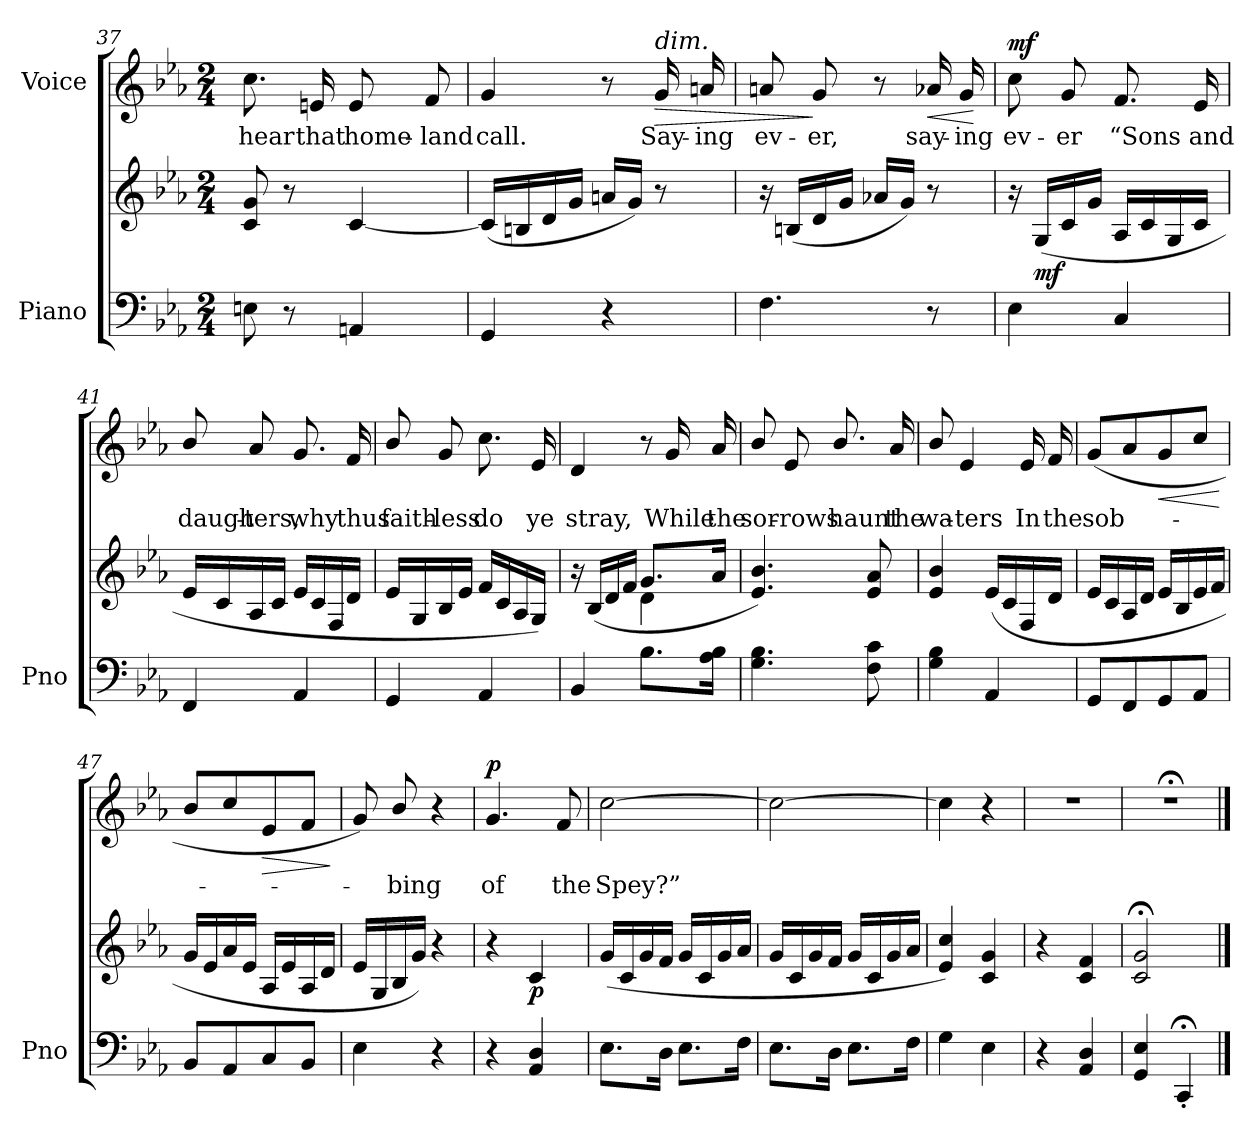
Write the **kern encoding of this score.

**kern	**kern	**dynam	**kern	**text	**dynam
*part2	*part2	*part2	*part1	*part1	*part1
*staff3	*staff2	*staff2/3	*staff1	*staff1	*staff1
*I"Piano	*	*	*I"Voice	*	*
*I'Pno	*	*	*	*	*
*clefF4	*clefG2	*	*clefG2	*	*
*k[b-e-a-]	*k[b-e-a-]	*	*k[b-e-a-]	*	*
*M2/4	*M2/4	*	*M2/4	*	*
=37	=37	=37	=37	=37	=37
!	!	!	!	!LO:LY:b	!
8En\	8c/ 8g/	.	8.cc\	hear	.
8r	8r	.	.	.	.
!	!	!	!	!LO:LY:b	!
.	.	.	16en/	that	.
!	!	!	!	!LO:LY:b	!
4AAn/	[4c/	.	8e/	home-	.
!	!	!	!	!LO:LY:b	!
.	.	.	8f/	-land	.
!!LO:LB:g=z
=38	=38	=38	=38	=38	=38
!	!	!	!	!LO:LY:b	!
4GG/	(16c/LL]	.	4g/	call.	.
.	16Bn/	.	.	.	.
.	16d/	.	.	.	.
.	16g/JJ	.	.	.	.
4r	16an/LL	.	8r	.	.
.	16g/JJ)	.	.	.	.
!	!	!	!LO:TX:a:i:t=dim.	!	!
!	!	!	!	!LO:LY:b	!LO:HP:b
.	8r	.	16g/	Say-	>
!	!	!	!	!LO:LY:b	!
.	.	.	16an/	-ing	.
=39	=39	=39	=39	=39	=39
!	!	!	!	!LO:LY:b	!
4.F\	16r	.	8an/	ev-	.
.	(16Bn/LL	.	.	.	.
!	!	!	!	!LO:LY:b	!
.	16d/	.	8g/	-er,	]
.	16g/JJ	.	.	.	.
.	16a-X/LL	.	8r	.	.
.	16g/JJ)	.	.	.	.
!	!	!	!	!LO:LY:b	!LO:HP:b
8r	8r	.	16a-X/	say-	<
!	!	!	!	!LO:LY:b	!
.	.	.	16g/	-ing	.
.	.	.	.	.	[
=40	=40	=40	=40	=40	=40
!	!	!	!	!LO:LY:b	!LO:DY:a
4E-\	16r	.	8cc\	ev-	mf
!	!	!LO:DY:b	!	!	!
.	(<16G/LL	mf	.	.	.
!	!	!	!	!LO:LY:b	!
.	16c/	.	8g/	-er	.
.	16g/JJ	.	.	.	.
!	!	!	!	!LO:LY:b	!
4C/	16A-/LL	.	8.f/	“Sons	.
.	16c/	.	.	.	.
.	16G/	.	.	.	.
!	!	!	!	!LO:LY:b	!
.	16c/JJ	.	16e-/	and	.
!!LO:PB:g=z
=41	=41	=41	=41	=41	=41
!	!	!	!	!LO:LY:b	!
4FF/	16e-/LL	.	8b-/	daugh-	.
.	16c/	.	.	.	.
!	!	!	!	!LO:LY:b	!
.	16A-/	.	8a-/	-ters,	.
.	16c/JJ	.	.	.	.
!	!	!	!	!LO:LY:b	!
4AA-/	16e-/LL	.	8.g/	why	.
.	16c/	.	.	.	.
.	16F/	.	.	.	.
!	!	!	!	!LO:LY:b	!
.	16d/JJ	.	16f/	thus	.
=42	=42	=42	=42	=42	=42
!	!	!	!	!LO:LY:b	!
4GG/	16e-/LL	.	8b-/	faith-	.
.	16G/	.	.	.	.
!	!	!	!	!LO:LY:b	!
.	16B-/	.	8g/	-less	.
.	16e-/JJ	.	.	.	.
!	!	!	!	!LO:LY:b	!
4AA-/	16f/LL	.	8.cc\	do	.
.	16c/	.	.	.	.
.	16A-/	.	.	.	.
!	!	!	!	!LO:LY:b	!
.	16G/JJ)	.	16e-/	ye	.
=43	=43	=43	=43	=43	=43
*	*^	*	*	*	*
!	!	!	!	!	!LO:LY:b	!
4BB-/	16r	4ryy	.	4d/	stray,	.
.	(>16B-/LL	.	.	.	.	.
.	16d/	.	.	.	.	.
.	16f/JJ	.	.	.	.	.
8.B-\L	8.g/L	4d\	.	8r	.	.
!	!	!	!	!	!LO:LY:b	!
.	.	.	.	16g/	While	.
!	!	!	!	!	!LO:LY:b	!
16A-\ 16B-\Jk	16a-/Jk	.	.	16a-/	the	.
*	*v	*v	*	*	*	*
!!LO:LB:g=z
=44	=44	=44	=44	=44	=44
!	!	!	!	!LO:LY:b	!
4.G\ 4.B-\	4.e-/ 4.b-/)	.	8b-/	sor-	.
!	!	!	!	!LO:LY:b	!
.	.	.	8e-/	-rows	.
!	!	!	!	!LO:LY:b	!
.	.	.	8.b-/	haunt	.
8F\ 8c\	8e-/ 8a-/	.	.	.	.
!	!	!	!	!LO:LY:b	!
.	.	.	16a-/	the	.
=45	=45	=45	=45	=45	=45
!	!	!	!	!LO:LY:b	!
4G\ 4B-\	4e-/ 4b-/	.	8b-/	wa-	.
!	!	!	!	!LO:LY:b	!
.	.	.	4e-/	-ters	.
4AA-/	(<16e-/LL	.	.	.	.
.	16c/	.	.	.	.
!	!	!	!	!LO:LY:b	!
.	16F/	.	16e-/	In	.
!	!	!	!	!LO:LY:b	!
.	16d/JJ	.	16f/	the	.
=46	=46	=46	=46	=46	=46
!	!	!	!	!LO:LY:b	!
8GG/L	16e-/LL	.	(8g/L	sob-	.
.	16c/	.	.	.	.
8FF/	16A-/	.	8a-/	.	.
.	16d/JJ	.	.	.	.
!	!	!	!	!	!LO:HP:b
8GG/	16e-/LL	.	8g/	.	<
.	16B-/	.	.	.	.
8AA-/J	16e-/	.	8cc/J	.	.
.	16f/JJ	.	.	.	.
.	.	.	.	.	[
!!LO:LB:g=z
=47	=47	=47	=47	=47	=47
8BB-/L	16g/LL	.	8b-/L	.	.
.	16e-/	.	.	.	.
8AA-/	16a-/	.	8cc/	.	.
.	16e-/JJ	.	.	.	.
!	!	!	!	!	!LO:HP:b
8C/	16A-/LL	.	8e-/	.	>
.	16e-/	.	.	.	.
8BB-/J	16A-/	.	8f/J	.	.
.	16d/JJ	.	.	.	.
.	.	.	.	.	]
=48	=48	=48	=48	=48	=48
4E-\	16e-/LL	.	8g/)	.	.
.	16G/	.	.	.	.
!	!	!	!	!LO:LY:b	!
.	16B-/	.	8b-/	-bing	.
.	16g/JJ)	.	.	.	.
4r	4r	.	4r	.	.
=49	=49	=49	=49	=49	=49
!	!	!	!	!LO:LY:b	!LO:DY:a
4r	4r	.	4.g/	of	p
!	!	!LO:DY:b	!	!	!
4AA-/ 4D/	4c/	p	.	.	.
!	!	!	!	!LO:LY:b	!
.	.	.	8f/	the	.
=50	=50	=50	=50	=50	=50
!	!	!	!	!LO:LY:b	!
8.E-\L	(<16g/LL	.	[2cc\	Spey?”	.
.	16c/	.	.	.	.
.	16g/	.	.	.	.
16D\Jk	16f/JJ	.	.	.	.
8.E-\L	16g/LL	.	.	.	.
.	16c/	.	.	.	.
.	16g/	.	.	.	.
16F\Jk	16a-/JJ	.	.	.	.
!!LO:LB:g=z
=51	=51	=51	=51	=51	=51
8.E-\L	16g/LL	.	2cc\_	.	.
.	16c/	.	.	.	.
.	16g/	.	.	.	.
16D\Jk	16f/JJ	.	.	.	.
8.E-\L	16g/LL	.	.	.	.
.	16c/	.	.	.	.
.	16g/	.	.	.	.
16F\Jk	16a-/JJ	.	.	.	.
=52	=52	=52	=52	=52	=52
4G\	4e-/ 4cc/)	.	4cc\]	.	.
4E-\	4c/ 4g/	.	4r	.	.
=53	=53	=53	=53	=53	=53
4r	4r	.	2r	.	.
4AA-/ 4D/	4c/ 4f/	.	.	.	.
=54	=54	=54	=54	=54	=54
4GG/ 4E-/	2c/;< 2g/;<	.	2r;<	.	.
4CC;<'/	.	.	.	.	.
==	==	==	==	==	==
*-	*-	*-	*-	*-	*-
